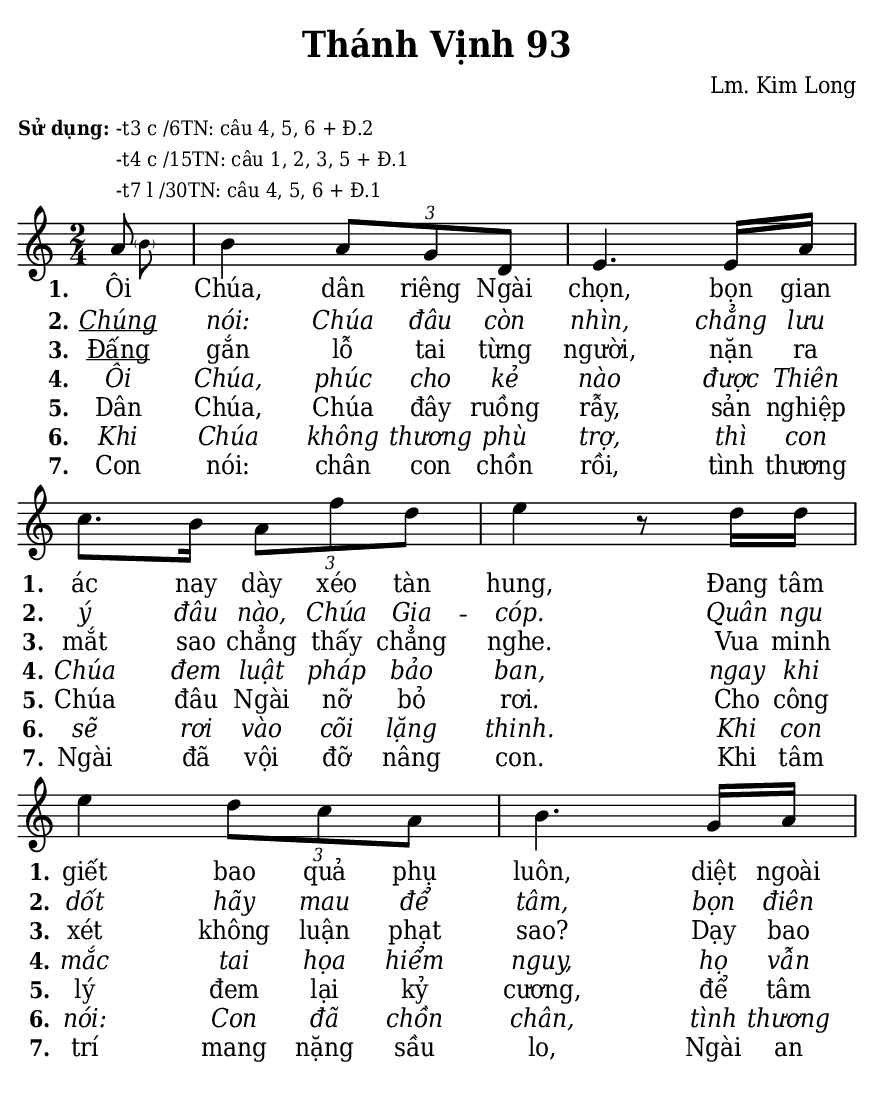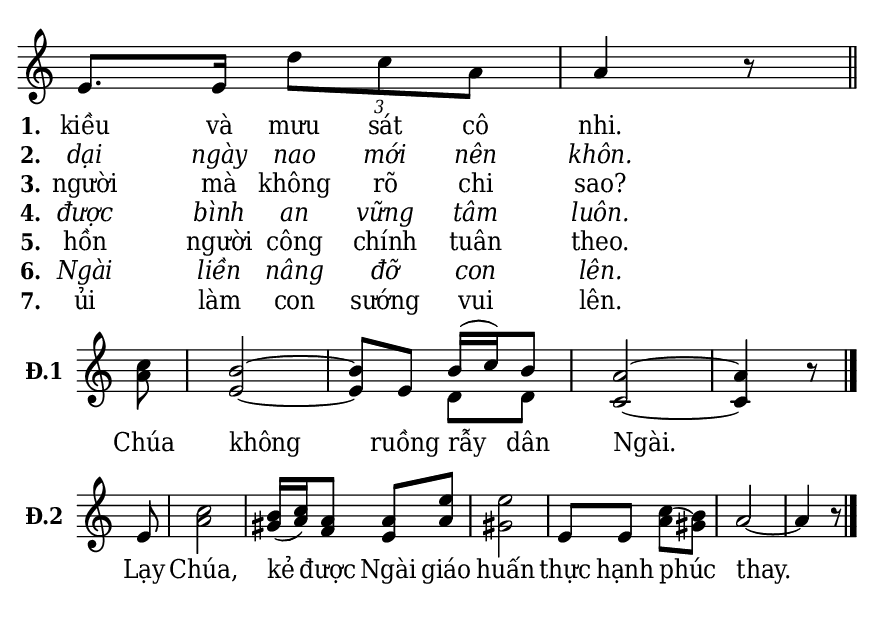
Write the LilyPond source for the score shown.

% Cài đặt chung
\version "2.22.1"
\include "english.ly"

\header {
  title = "Thánh Vịnh 93"
  composer = "Lm. Kim Long"
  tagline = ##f
}

% mã nguồn cho những chức năng chưa hỗ trợ trong phiên bản lilypond hiện tại
% cung cấp bởi cộng đồng lilypond khi gửi email đến lilypond-user@gnu.org
% in số phiên khúc trên mỗi dòng
#(define (add-grob-definition grob-name grob-entry)
     (set! all-grob-descriptions
           (cons ((@@ (lily) completize-grob-entry)
                  (cons grob-name grob-entry))
                 all-grob-descriptions)))

#(add-grob-definition
    'StanzaNumberSpanner
    `((direction . ,LEFT)
      (font-series . bold)
      (padding . 1.0)
      (side-axis . ,X)
      (stencil . ,ly:text-interface::print)
      (X-offset . ,ly:side-position-interface::x-aligned-side)
      (Y-extent . ,grob::always-Y-extent-from-stencil)
      (meta . ((class . Spanner)
               (interfaces . (font-interface
                              side-position-interface
                              stanza-number-interface
                              text-interface))))))

\layout {
    \context {
      \Global
      \grobdescriptions #all-grob-descriptions
    }
    \context {
      \Score
      \remove Stanza_number_align_engraver
      \consists
        #(lambda (context)
           (let ((texts '())
                 (syllables '()))
             (make-engraver
              (acknowledgers
               ((stanza-number-interface engraver grob source-engraver)
                  (set! texts (cons grob texts)))
               ((lyric-syllable-interface engraver grob source-engraver)
                  (set! syllables (cons grob syllables))))
              ((stop-translation-timestep engraver)
                 (for-each
                  (lambda (text)
                    (for-each
                     (lambda (syllable)
                       (ly:pointer-group-interface::add-grob
                        text
                        'side-support-elements
                        syllable))
                     syllables))
                  texts)
                 (set! syllables '())))))
    }
    \context {
      \Lyrics
      \remove Stanza_number_engraver
      \consists
        #(lambda (context)
           (let ((text #f)
                 (last-stanza #f))
             (make-engraver
              ((process-music engraver)
                 (let ((stanza (ly:context-property context 'stanza #f)))
                   (if (and stanza (not (equal? stanza last-stanza)))
                       (let ((column (ly:context-property context
'currentCommandColumn)))
                         (set! last-stanza stanza)
                         (if text
                             (ly:spanner-set-bound! text RIGHT column))
                         (set! text (ly:engraver-make-grob engraver
'StanzaNumberSpanner '()))
                         (ly:grob-set-property! text 'text stanza)
                         (ly:spanner-set-bound! text LEFT column)))))
              ((finalize engraver)
                 (if text
                     (let ((column (ly:context-property context
'currentCommandColumn)))
                       (ly:spanner-set-bound! text RIGHT column)))))))
      \override StanzaNumberSpanner.horizon-padding = 10000
    }
}

stanzaReminderOff =
  \temporary \override StanzaNumberSpanner.after-line-breaking =
     #(lambda (grob)
        ;; Can be replaced with (not (first-broken-spanner? grob)) in 2.23.
        (if (let ((siblings (ly:spanner-broken-into (ly:grob-original grob))))
              (and (pair? siblings)
                   (not (eq? grob (car siblings)))))
            (ly:grob-suicide! grob)))

stanzaReminderOn = \undo \stanzaReminderOff
% kết thúc mã nguồn

% Nhạc
nhacPhanMot = \relative c'' {
  \key c \major
  \time 2/4
  \partial 8
  <<
    {
      \voiceOne
      a8
    }
    \new Voice = "splitpart" {
      \voiceTwo
      \once \override NoteColumn.force-hshift = #3
      \tweak font-size #-2
      \parenthesize
      b
    }
  >>
  \oneVoice
  b4 \tuplet 3/2 { a8 g d } |
  e4. e16 a |
  c8. b16 \tuplet 3/2 { a8 f' d } |
  e4 r8 d16 d |
  e4 \tuplet 3/2 { d8 c a } |
  b4. g16 a |
  e8. e16 \tuplet 3/2 { d'8 c a } |
  a4 r8 \bar "||"
}

nhacPhanHai = \relative c'' {
  \key c \major
  \time 2/4
  \partial 8
  <<
    {
      c8 |
      b2 ~ |
      b8
    }
    {
      a8 |
      e2 ~ |
      e8
    }
  >>
  e8
  <<
    {
      \voiceOne
      b'16 (c) b8
    }
    \new Voice = "splitpart" {
      \voiceTwo
      d,8 d
    }
  >>
  \oneVoice
  <a' c,>2 ~ |
  <a c,>4 r8 \bar "|."
}

nhacPhanBa = \relative c' {
  \key c \major
  \time 2/4
  \partial 8 e8 |
  <<
    {
      c'2 |
      b16 (c) a8 a e' |
      e2 |
    }
    {
      a,2 |
      gs16 (a) f8 e a |
      gs2
    }
  >>
  e8 e \stemDown <c' ^( a > <b) gs> |
  \stemNeutral a2 ~ |
  a4 r8 \bar "|."
}

% Lời
loiPhanMot = \lyricmode {
  <<
    {
      \set stanza = "1."
      Ôi Chúa, dân riêng Ngài chọn,
      bọn gian ác nay dày xéo tàn hung,
      Đang tâm giết bao quả phụ luôn,
      diệt ngoài kiều và mưu sát cô nhi.
    }
    \new Lyrics {
	    \set associatedVoice = "beSop"
	    \set stanza = "2."
      \override Lyrics.LyricText.font-shape = #'italic
      \markup { \underline "Chúng" } nói: Chúa đâu còn nhìn,
      chẳng lưu ý đâu nào, Chúa Gia -- cóp.
      Quân ngu dốt hãy mau để tâm,
      bọn điên dại ngày nao mới nên khôn.
    }
    \new Lyrics {
	    \set associatedVoice = "beSop"
	    \set stanza = "3."
      \markup { \underline "Đấng" } gắn lỗ tai từng người,
      nặn ra mắt sao chẳng thấy chẳng nghe.
      Vua minh xét không luận phạt sao?
      Dạy bao người mà không rõ chi sao?
    }
    \new Lyrics {
	    \set associatedVoice = "beSop"
	    \set stanza = "4."
      \override Lyrics.LyricText.font-shape = #'italic
      Ôi Chúa, phúc cho kẻ nào được Thiên Chúa đem luật pháp bảo ban,
      ngay khi mắc tai họa hiểm nguy,
      họ vẫn được bình an vững tâm luôn.
    }
    \new Lyrics {
	    \set associatedVoice = "beSop"
	    \set stanza = "5."
      Dân Chúa, Chúa đây ruồng rẫy, sản nghiệp Chúa đâu Ngài nỡ bỏ rơi.
      Cho công lý đem lại kỷ cương,
      để tâm hồn người công chính tuân theo.
    }
    \new Lyrics {
	    \set associatedVoice = "beSop"
	    \set stanza = "6."
      \override Lyrics.LyricText.font-shape = #'italic
      Khi Chúa không thương phù trợ,
      thì con sẽ rơi vào cõi lặng thinh.
      Khi con nói: Con đã chồn chân,
      tình thương Ngài liền nâng đỡ con lên.
    }
    \new Lyrics {
	    \set associatedVoice = "beSop"
	    \set stanza = "7."
      Con nói: chân con chồn rồi,
      tình thương Ngài đã vội đỡ nâng con.
      Khi tâm trí mang nặng sầu lo,
      Ngài an ủi làm con sướng vui lên.
    }
  >>
}

loiPhanHai = \lyricmode {
  Chúa không ruồng rẫy dân Ngài.
}

loiPhanBa = \lyricmode {
  Lạy Chúa, kẻ được Ngài giáo huấn thực hạnh phúc thay.
}


% Dàn trang
\paper {
  #(set-paper-size "a5")
  top-margin = 3\mm
  bottom-margin = 3\mm
  left-margin = 3\mm
  right-margin = 3\mm
  indent = #0
  #(define fonts
	 (make-pango-font-tree "Deja Vu Serif Condensed"
	 		       "Deja Vu Serif Condensed"
			       "Deja Vu Serif Condensed"
			       (/ 20 20)))
  print-page-number = ##f
  ragged-bottom = ##t
  page-count = 2
}

\markup {
  \vspace #1
  %\fill-line {
    \column {
      \left-align {
        \line { \bold \small "Sử dụng:" }
      }
    }
    \column {
      \left-align {
        \line { \small "-t3 c /6TN: câu 4, 5, 6 + Đ.2" }
        \line { \small "-t4 c /15TN: câu 1, 2, 3, 5 + Đ.1" }
        \line { \small "-t7 l /30TN: câu 4, 5, 6 + Đ.1" }
      }
    }
  %}
}

\score {
  <<
    \new Staff <<
        \clef treble
        \new Voice = beSop {
          \nhacPhanMot
        }
      \new Lyrics \lyricsto beSop \loiPhanMot
    >>
  >>
  \layout {
    \override Lyrics.LyricSpace.minimum-distance = #1
    \override Score.BarNumber.break-visibility = ##(#f #f #f)
    \override Score.SpacingSpanner.uniform-stretching = ##t
    ragged-last = ##f
  }
}

\score {
  <<
    \new Staff \with {
      \remove "Time_signature_engraver"
      instrumentName = \markup { \bold "Đ.1" }} <<
        \clef treble
        \new Voice = beSop {
          \nhacPhanHai
        }
      \new Lyrics \lyricsto beSop \loiPhanHai
    >>
  >>
  \layout {
    indent = 10
    \override Lyrics.LyricSpace.minimum-distance = #0.6
    \override Score.BarNumber.break-visibility = ##(#f #f #f)
    \override Score.SpacingSpanner.uniform-stretching = ##t
    ragged-last = ##f
  }
}

\score {
  <<
    \new Staff \with {
      \remove "Time_signature_engraver"
      instrumentName = \markup { \bold "Đ.2" }} <<
        \clef treble
        \new Voice = beSop {
          \nhacPhanBa
        }
      \new Lyrics \lyricsto beSop \loiPhanBa
    >>
  >>
  \layout {
    indent = 10
    \override Lyrics.LyricSpace.minimum-distance = #0.45
    \override Score.BarNumber.break-visibility = ##(#f #f #f)
    \override Score.SpacingSpanner.uniform-stretching = ##t
    ragged-last = ##f
  }
}
